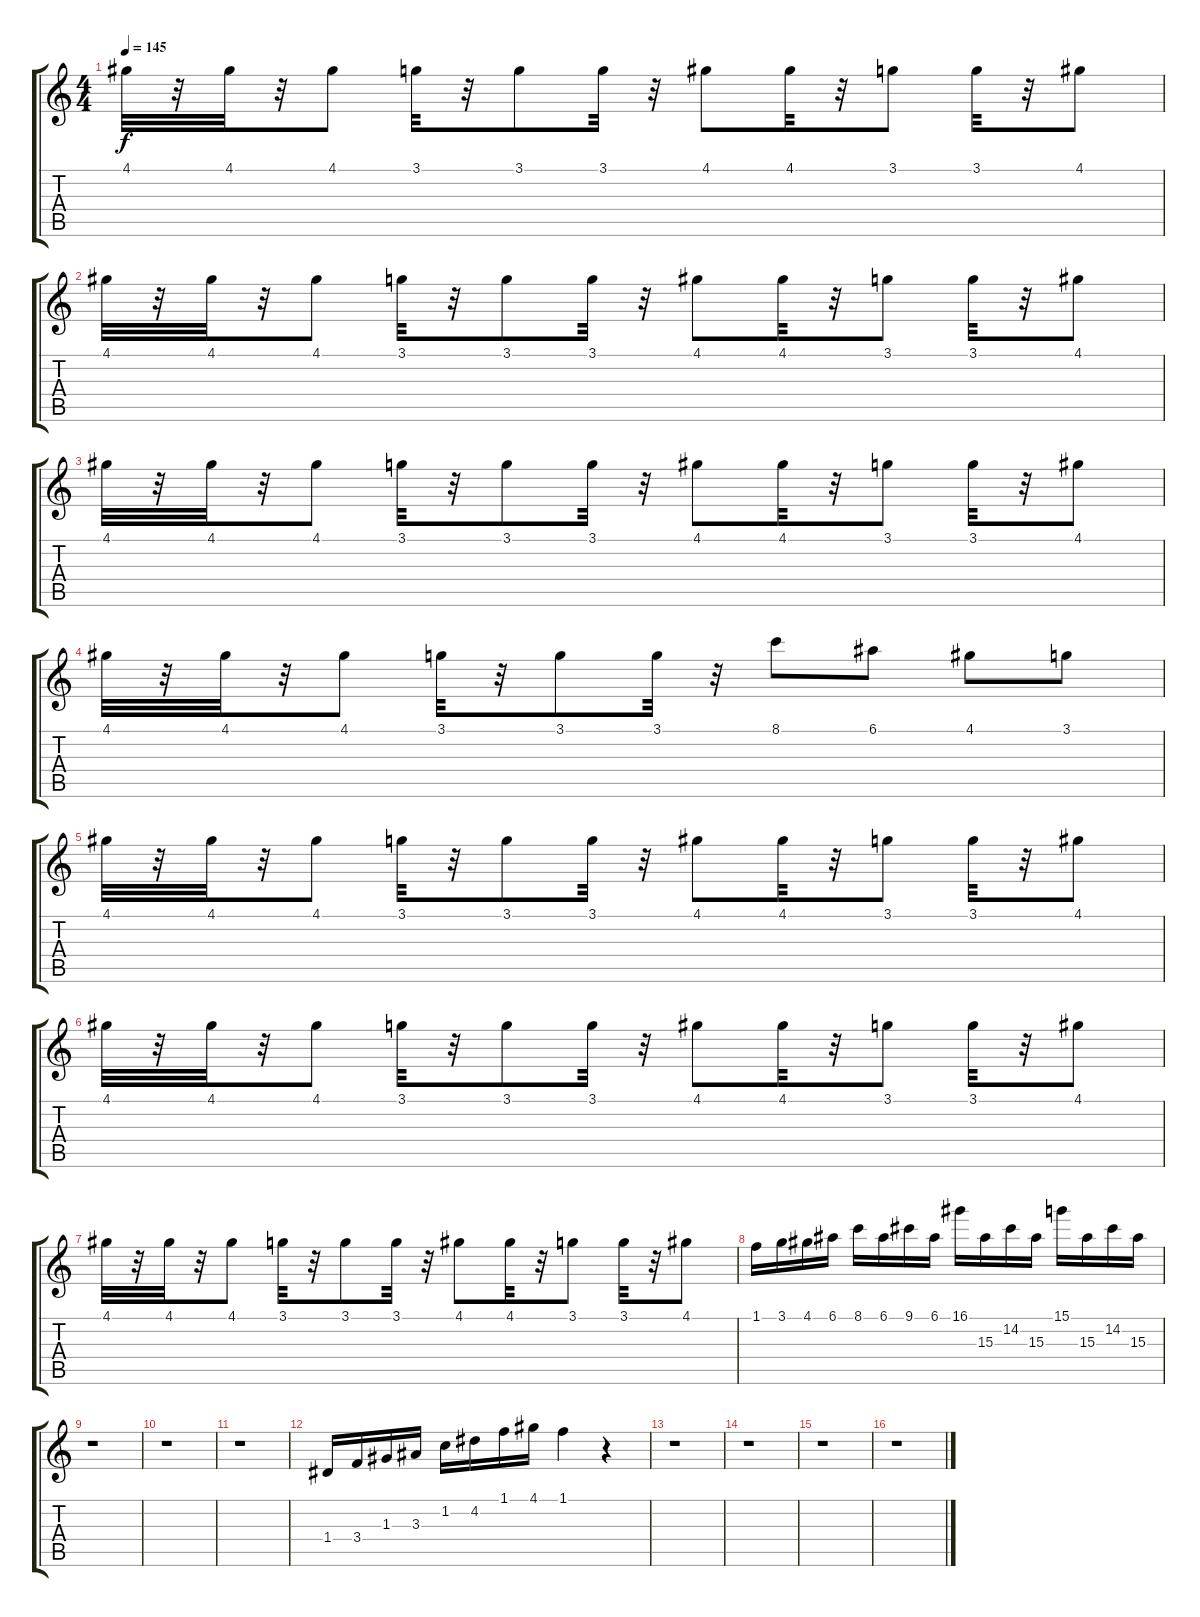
\track "" {instrument distortionguitar}
\staff {score tabs}
\tuning (E4 B3 G3 D3 A2 E2) {hide}
\ts (4 4)
\tempo 145
\clef g2
\ks c
4.1.32{dy f} r.32 4.1.32 r.32 4.1.8 3.1.32 r.32 3.1.8 3.1.32 r.32 4.1.8 4.1.32 r.32 3.1.8 3.1.32 r.32 4.1.8 |
4.1.32 r.32 4.1.32 r.32 4.1.8 3.1.32 r.32 3.1.8 3.1.32 r.32 4.1.8 4.1.32 r.32 3.1.8 3.1.32 r.32 4.1.8 |
4.1.32 r.32 4.1.32 r.32 4.1.8 3.1.32 r.32 3.1.8 3.1.32 r.32 4.1.8 4.1.32 r.32 3.1.8 3.1.32 r.32 4.1.8 |
4.1.32 r.32 4.1.32 r.32 4.1.8 3.1.32 r.32 3.1.8 3.1.32 r.32 8.1.8 6.1.8 4.1.8 3.1.8 |
4.1.32 r.32 4.1.32 r.32 4.1.8 3.1.32 r.32 3.1.8 3.1.32 r.32 4.1.8 4.1.32 r.32 3.1.8 3.1.32 r.32 4.1.8 |
4.1.32 r.32 4.1.32 r.32 4.1.8 3.1.32 r.32 3.1.8 3.1.32 r.32 4.1.8 4.1.32 r.32 3.1.8 3.1.32 r.32 4.1.8 |
4.1.32 r.32 4.1.32 r.32 4.1.8 3.1.32 r.32 3.1.8 3.1.32 r.32 4.1.8 4.1.32 r.32 3.1.8 3.1.32 r.32 4.1.8 |
1.1.16 3.1.16 4.1.16 6.1.16 8.1.16 6.1.16 9.1.16 6.1.16 16.1.16 15.3.16 14.2.16 15.3.16 15.1.16 15.3.16 14.2.16 15.3.16 |
r.1 |
r.1 |
r.1 |
1.4.16 3.4.16 1.3.16 3.3.16 1.2.16 4.2.16 1.1.16 4.1.16 1.1.4 r.4 |
r.1 |
r.1 |
r.1 |
r.1
